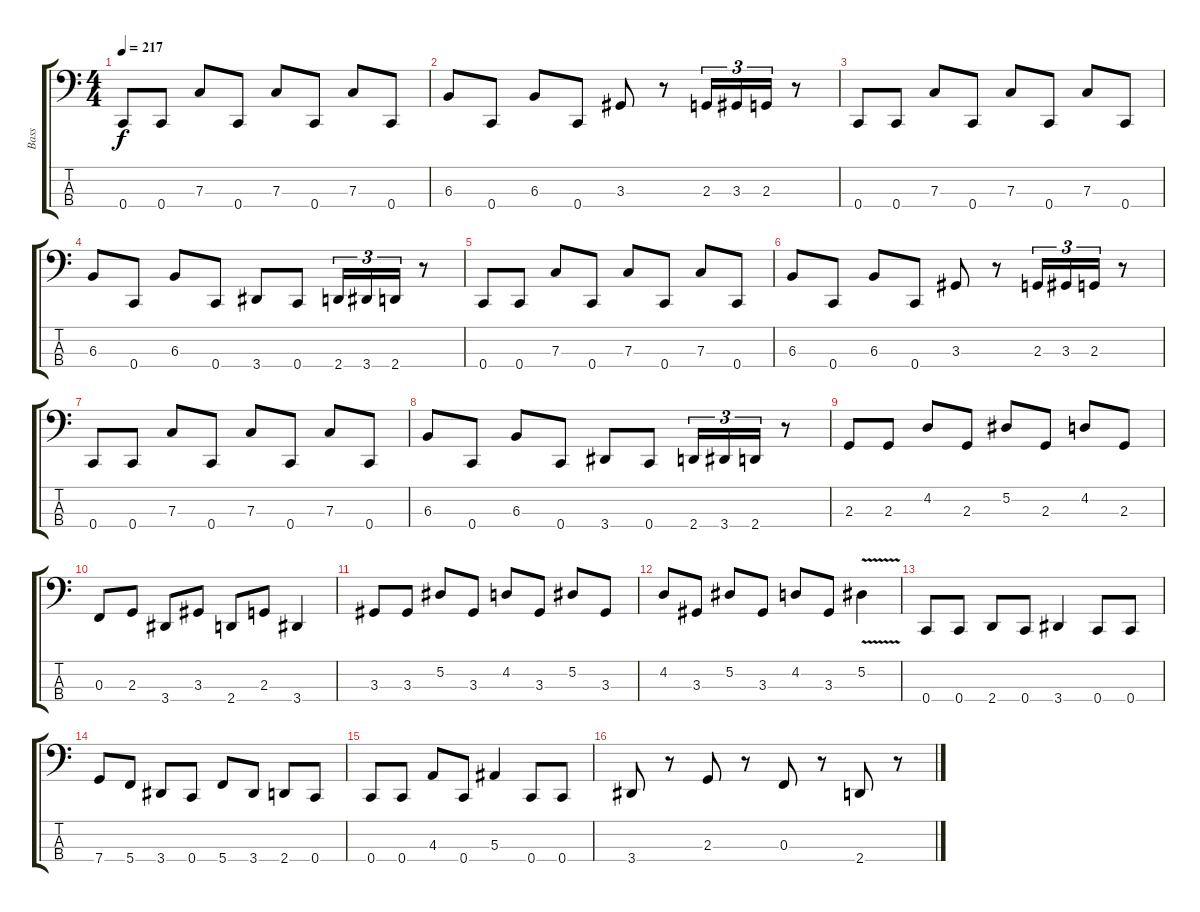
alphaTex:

\track ("Bass" "Bass") {instrument electricbasspick}
\staff {score tabs}
\tuning (Eb2 Bb1 F1 C1) {hide}
\ts (4 4)
\tempo 217
\clef f4
\ks c
0.4.8{dy f} 0.4.8 7.3.8 0.4.8 7.3.8 0.4.8 7.3.8 0.4.8 |
6.3.8 0.4.8 6.3.8 0.4.8 3.3.8 r.8 2.3.16{tu (3 2)} 3.3.16{tu (3 2)} 2.3.16{tu (3 2)} r.8 |
0.4.8 0.4.8 7.3.8 0.4.8 7.3.8 0.4.8 7.3.8 0.4.8 |
6.3.8 0.4.8 6.3.8 0.4.8 3.4.8 0.4.8 2.4.16{tu (3 2)} 3.4.16{tu (3 2)} 2.4.16{tu (3 2)} r.8 |
0.4.8 0.4.8 7.3.8 0.4.8 7.3.8 0.4.8 7.3.8 0.4.8 |
6.3.8 0.4.8 6.3.8 0.4.8 3.3.8 r.8 2.3.16{tu (3 2)} 3.3.16{tu (3 2)} 2.3.16{tu (3 2)} r.8 |
0.4.8 0.4.8 7.3.8 0.4.8 7.3.8 0.4.8 7.3.8 0.4.8 |
6.3.8 0.4.8 6.3.8 0.4.8 3.4.8 0.4.8 2.4.16{tu (3 2)} 3.4.16{tu (3 2)} 2.4.16{tu (3 2)} r.8 |
2.3.8 2.3.8 4.2.8 2.3.8 5.2.8 2.3.8 4.2.8 2.3.8 |
0.3.8 2.3.8 3.4.8 3.3.8 2.4.8 2.3.8 3.4.4 |
3.3.8 3.3.8 5.2.8 3.3.8 4.2.8 3.3.8 5.2.8 3.3.8 |
4.2.8 3.3.8 5.2.8 3.3.8 4.2.8 3.3.8 5.2{v}.4 |
0.4.8 0.4.8 2.4.8 0.4.8 3.4.4 0.4.8 0.4.8 |
7.4.8 5.4.8 3.4.8 0.4.8 5.4.8 3.4.8 2.4.8 0.4.8 |
0.4.8 0.4.8 4.3.8 0.4.8 5.3.4 0.4.8 0.4.8 |
3.4.8 r.8 2.3.8 r.8 0.3.8 r.8 2.4.8 r.8
